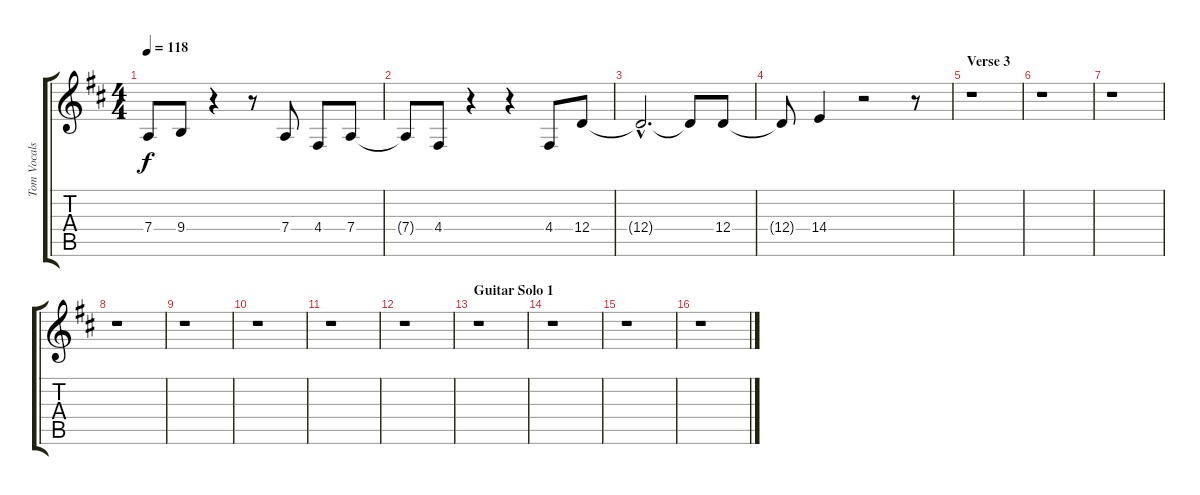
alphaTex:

\track ("Tom Vocals" "Tom Vocals") {instrument altosax}
\staff {score tabs}
\tuning (E4 B3 G3 D3 A2 E2) {hide}
\ts (4 4)
\tempo 118
\clef g2
\ks d
7.4{t}.8{dy f} 9.4.8 r.4 r.8 7.4.8 4.4.8 7.4.8 |
7.4{t}.8 4.4.8 r.4 r.4 4.4.8 12.4.8 |
12.4{hac t}.2{d} 12.4{t}.8 12.4.8 |
12.4{t}.8 14.4.4 r.2 r.8 |
\section ("" "Verse 3")
r.1 |
r.1 |
r.1 |
r.1 |
r.1 |
r.1 |
r.1 |
r.1 |
\section ("" "Guitar Solo 1")
r.1 |
r.1 |
r.1 |
r.1
